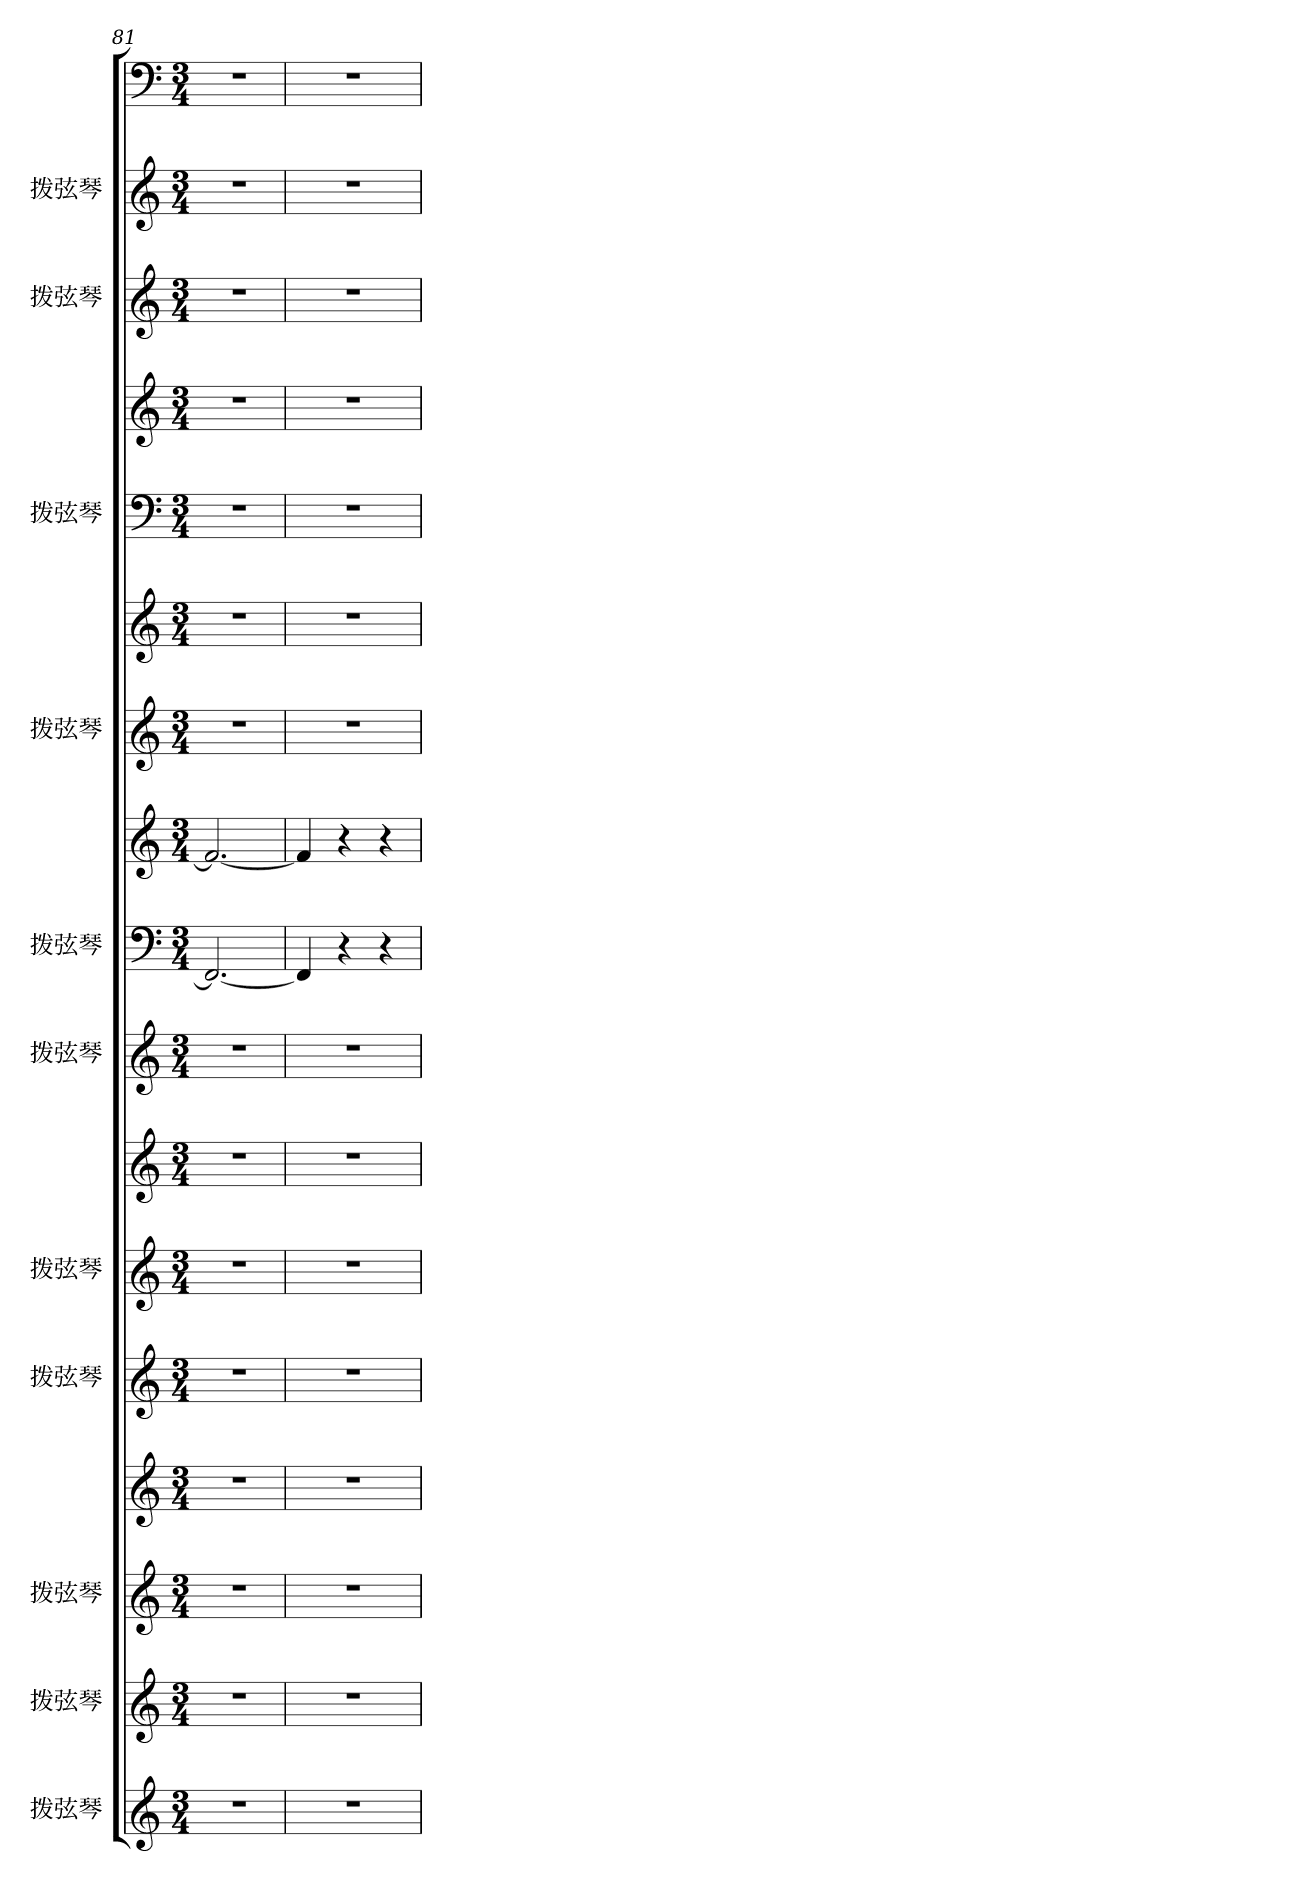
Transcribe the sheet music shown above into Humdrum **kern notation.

**kern	**kern	**kern	**kern	**kern	**kern	**kern	**kern	**kern	**kern	**kern	**kern	**kern	**kern	**kern	**kern	**kern
*part11	*part10	*part9	*part9	*part8	*part7	*part7	*part6	*part5	*part5	*part4	*part4	*part3	*part3	*part2	*part1	*part1
*staff17	*staff16	*staff15	*staff14	*staff13	*staff12	*staff11	*staff10	*staff9	*staff8	*staff7	*staff6	*staff5	*staff4	*staff3	*staff2	*staff1
*I"拨弦琴	*I"拨弦琴	*I"拨弦琴	*	*I"拨弦琴	*I"拨弦琴	*	*I"拨弦琴	*I"拨弦琴	*	*I"拨弦琴	*	*I"拨弦琴	*	*I"拨弦琴	*I"拨弦琴	*
!!LO:PB:g=z
*clefG2	*clefG2	*clefG2	*clefG2	*clefG2	*clefG2	*clefG2	*clefG2	*clefF4	*clefG2	*clefG2	*clefG2	*clefF4	*clefG2	*clefG2	*clefG2	*clefF4
*k[]	*k[]	*k[]	*k[]	*k[]	*k[]	*k[]	*k[]	*k[]	*k[]	*k[]	*k[]	*k[]	*k[]	*k[]	*k[]	*k[]
*M3/4	*M3/4	*M3/4	*M3/4	*M3/4	*M3/4	*M3/4	*M3/4	*M3/4	*M3/4	*M3/4	*M3/4	*M3/4	*M3/4	*M3/4	*M3/4	*M3/4
=81	=81	=81	=81	=81	=81	=81	=81	=81	=81	=81	=81	=81	=81	=81	=81	=81
2.r	2.r	2.r	2.r	2.r	2.r	2.r	2.r	2.FF/_	2.f/_	2.r	2.r	2.r	2.r	2.r	2.r	2.r
=82	=82	=82	=82	=82	=82	=82	=82	=82	=82	=82	=82	=82	=82	=82	=82	=82
2.r	2.r	2.r	2.r	2.r	2.r	2.r	2.r	4FF/]	4f/]	2.r	2.r	2.r	2.r	2.r	2.r	2.r
.	.	.	.	.	.	.	.	4r	4r	.	.	.	.	.	.	.
.	.	.	.	.	.	.	.	4r	4r	.	.	.	.	.	.	.
=	=	=	=	=	=	=	=	=	=	=	=	=	=	=	=	=
*-	*-	*-	*-	*-	*-	*-	*-	*-	*-	*-	*-	*-	*-	*-	*-	*-
